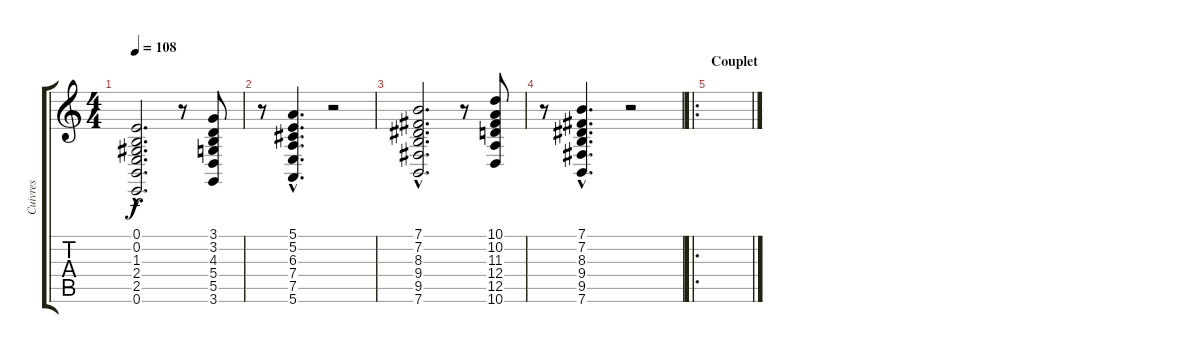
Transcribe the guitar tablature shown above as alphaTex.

\track ("Cuivres" "Cuivres") {instrument brasssection}
\staff {score tabs}
\tuning (E4 B3 G3 D3 A2 E2) {hide}
\ts (4 4)
\tempo 108
\clef g2
\ks c
(0.1{hac} 0.2{hac} 1.3{hac} 2.4{hac} 2.5{hac} 0.6{hac}).2{d dy f instrument brasssection} r.8 (3.1 3.2 4.3 5.4 5.5 3.6).8 |
r.8 (5.1{hac} 5.2{hac} 6.3{hac} 7.4{hac} 7.5{hac} 5.6{hac}).4{d} r.2 |
(7.1{hac} 7.2{hac} 8.3{hac} 9.4{hac} 9.5{hac} 7.6{hac}).2{d} r.8 (10.1 10.2 11.3 12.4 12.5 10.6).8 |
r.8 (7.1{hac} 7.2{hac} 8.3{hac} 9.4{hac} 9.5{hac} 7.6{hac}).4{d} r.2 |
\ro
\section ("" "Couplet")
